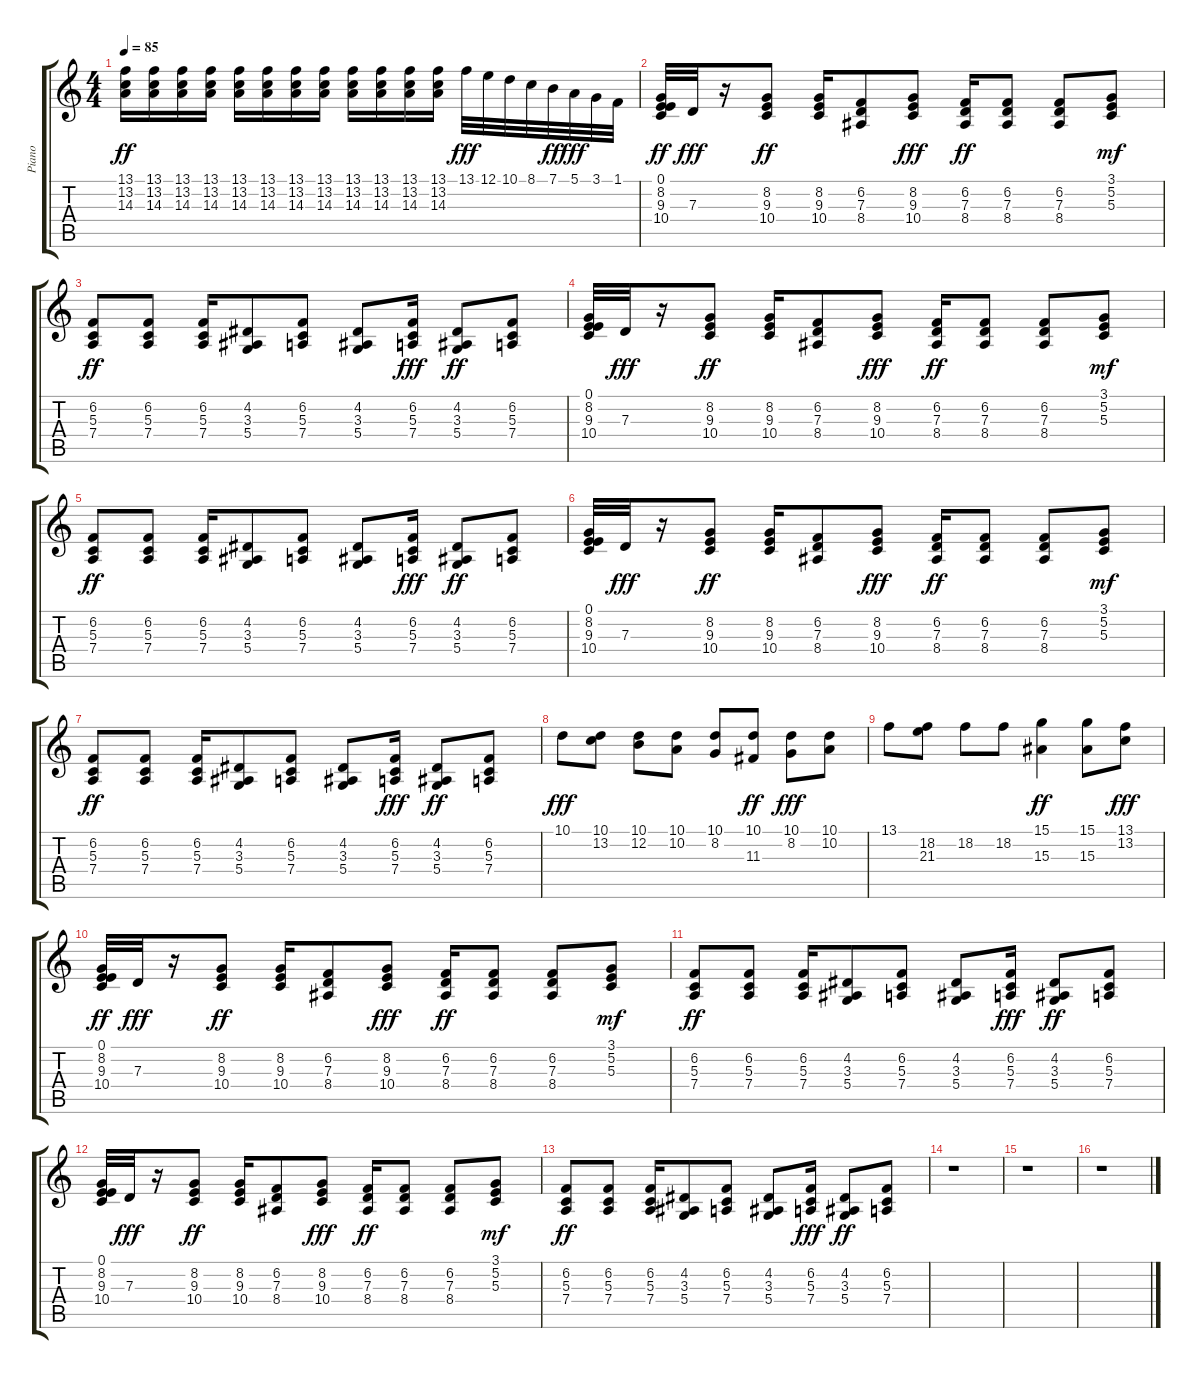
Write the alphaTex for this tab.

\track ("Piano " "Piano ") {instrument acousticgrandpiano}
\staff {score tabs}
\tuning (E4 B3 G3 D3 A2 E2) {hide}
\ts (4 4)
\tempo 85
\clef g2
\ks c
(13.1 13.2 14.3).16{dy ff} (13.1 13.2 14.3).16 (13.1 13.2 14.3).16 (13.1 13.2 14.3).16 (13.1 13.2 14.3).16 (13.1 13.2 14.3).16 (13.1 13.2 14.3).16 (13.1 13.2 14.3).16 (13.1 13.2 14.3).16 (13.1 13.2 14.3).16 (13.1 13.2 14.3).16 (13.1 13.2 14.3).16 13.1.32{dy fff} 12.1.32 10.1.32 8.1.32 7.1.32{dy ff} 5.1.32{dy fff} 3.1.32 1.1.32 |
(0.1 8.2 9.3 10.4).32{dy ff} 7.3.32{dy fff} r.16 (8.2 9.3 10.4).8{dy ff} (8.2 9.3 10.4).16 (6.2 7.3 8.4).8 (8.2 9.3 10.4).8{dy fff} (6.2 7.3 8.4).16{dy ff} (6.2 7.3 8.4).8 (6.2 7.3 8.4).8 (3.1 5.2 5.3).8{dy mf} |
(6.2 5.3 7.4).8{dy ff} (6.2 5.3 7.4).8 (6.2 5.3 7.4).16 (4.2 3.3 5.4).8 (6.2 5.3 7.4).8 (4.2 3.3 5.4).8 (6.2 5.3 7.4).16{dy fff} (4.2 3.3 5.4).8{dy ff} (6.2 5.3 7.4).8 |
(0.1 8.2 9.3 10.4).32 7.3.32{dy fff} r.16 (8.2 9.3 10.4).8{dy ff} (8.2 9.3 10.4).16 (6.2 7.3 8.4).8 (8.2 9.3 10.4).8{dy fff} (6.2 7.3 8.4).16{dy ff} (6.2 7.3 8.4).8 (6.2 7.3 8.4).8 (3.1 5.2 5.3).8{dy mf} |
(6.2 5.3 7.4).8{dy ff} (6.2 5.3 7.4).8 (6.2 5.3 7.4).16 (4.2 3.3 5.4).8 (6.2 5.3 7.4).8 (4.2 3.3 5.4).8 (6.2 5.3 7.4).16{dy fff} (4.2 3.3 5.4).8{dy ff} (6.2 5.3 7.4).8 |
(0.1 8.2 9.3 10.4).32 7.3.32{dy fff} r.16 (8.2 9.3 10.4).8{dy ff} (8.2 9.3 10.4).16 (6.2 7.3 8.4).8 (8.2 9.3 10.4).8{dy fff} (6.2 7.3 8.4).16{dy ff} (6.2 7.3 8.4).8 (6.2 7.3 8.4).8 (3.1 5.2 5.3).8{dy mf} |
(6.2 5.3 7.4).8{dy ff} (6.2 5.3 7.4).8 (6.2 5.3 7.4).16 (4.2 3.3 5.4).8 (6.2 5.3 7.4).8 (4.2 3.3 5.4).8 (6.2 5.3 7.4).16{dy fff} (4.2 3.3 5.4).8{dy ff} (6.2 5.3 7.4).8 |
10.1.8{dy fff} (10.1 13.2).8 (10.1 12.2).8 (10.1 10.2).8 (10.1 8.2).8 (10.1 11.3).8{dy ff} (10.1 8.2).8{dy fff} (10.1 10.2).8 |
13.1.8 (18.2 21.3).8 18.2.8 18.2.8 (15.1 15.3).4{dy ff} (15.1 15.3).8 (13.1 13.2).8{dy fff} |
(0.1 8.2 9.3 10.4).32{dy ff} 7.3.32{dy fff} r.16 (8.2 9.3 10.4).8{dy ff} (8.2 9.3 10.4).16 (6.2 7.3 8.4).8 (8.2 9.3 10.4).8{dy fff} (6.2 7.3 8.4).16{dy ff} (6.2 7.3 8.4).8 (6.2 7.3 8.4).8 (3.1 5.2 5.3).8{dy mf} |
(6.2 5.3 7.4).8{dy ff} (6.2 5.3 7.4).8 (6.2 5.3 7.4).16 (4.2 3.3 5.4).8 (6.2 5.3 7.4).8 (4.2 3.3 5.4).8 (6.2 5.3 7.4).16{dy fff} (4.2 3.3 5.4).8{dy ff} (6.2 5.3 7.4).8 |
(0.1 8.2 9.3 10.4).32 7.3.32{dy fff} r.16 (8.2 9.3 10.4).8{dy ff} (8.2 9.3 10.4).16 (6.2 7.3 8.4).8 (8.2 9.3 10.4).8{dy fff} (6.2 7.3 8.4).16{dy ff} (6.2 7.3 8.4).8 (6.2 7.3 8.4).8 (3.1 5.2 5.3).8{dy mf} |
(6.2 5.3 7.4).8{dy ff} (6.2 5.3 7.4).8 (6.2 5.3 7.4).16 (4.2 3.3 5.4).8 (6.2 5.3 7.4).8 (4.2 3.3 5.4).8 (6.2 5.3 7.4).16{dy fff} (4.2 3.3 5.4).8{dy ff} (6.2 5.3 7.4).8 |
r.1 |
r.1 |
r.1
